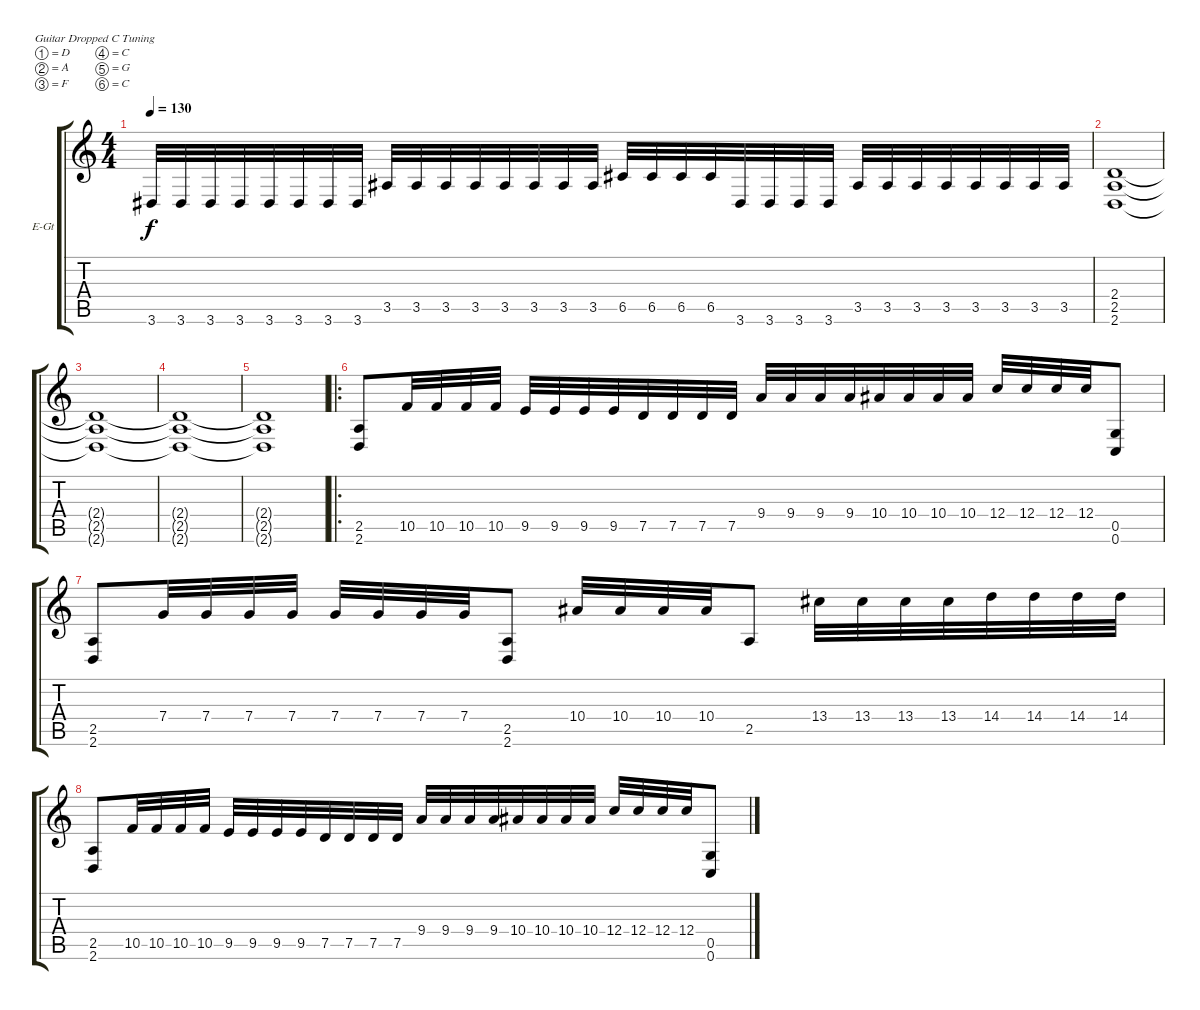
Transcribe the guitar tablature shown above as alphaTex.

\bracketExtendMode groupsimilarinstruments
\firstSystemTrackNameOrientation horizontal
\otherSystemsTrackNameOrientation horizontal
\track ("Traccia 1" "E-Gt") {instrument distortionguitar}
\staff {score tabs}
\tuning (D4 A3 F3 C3 G2 C2)
\ts (4 4)
\tempo 130
\clef g2
\ks c
3.6.32{dy f} 3.6.32 3.6.32 3.6.32 3.6.32 3.6.32 3.6.32 3.6.32 3.5.32 3.5.32 3.5.32 3.5.32 3.5.32 3.5.32 3.5.32 3.5.32 6.5.32 6.5.32 6.5.32 6.5.32 3.6.32 3.6.32 3.6.32 3.6.32 3.5.32 3.5.32 3.5.32 3.5.32 3.5.32 3.5.32 3.5.32 3.5.32 |
(2.4 2.5 2.6).1 |
(2.4{t} 2.5{t} 2.6{t}).1 |
(2.4{t} 2.5{t} 2.6{t}).1 |
(2.4{t} 2.5{t} 2.6{t}).1 |
\ro
(2.5 2.6).8 10.5.32 10.5.32 10.5.32 10.5.32 9.5.32 9.5.32 9.5.32 9.5.32 7.5.32 7.5.32 7.5.32 7.5.32 9.4.32 9.4.32 9.4.32 9.4.32 10.4.32 10.4.32 10.4.32 10.4.32 12.4.32 12.4.32 12.4.32 12.4.32 (0.5 0.6).8 |
(2.5 2.6).8 7.4.32 7.4.32 7.4.32 7.4.32 7.4.32 7.4.32 7.4.32 7.4.32 (2.5 2.6).8 10.4.32 10.4.32 10.4.32 10.4.32 2.5.8 13.4.32 13.4.32 13.4.32 13.4.32 14.4.32 14.4.32 14.4.32 14.4.32 |
(2.5 2.6).8 10.5.32 10.5.32 10.5.32 10.5.32 9.5.32 9.5.32 9.5.32 9.5.32 7.5.32 7.5.32 7.5.32 7.5.32 9.4.32 9.4.32 9.4.32 9.4.32 10.4.32 10.4.32 10.4.32 10.4.32 12.4.32 12.4.32 12.4.32 12.4.32 (0.5 0.6).8
